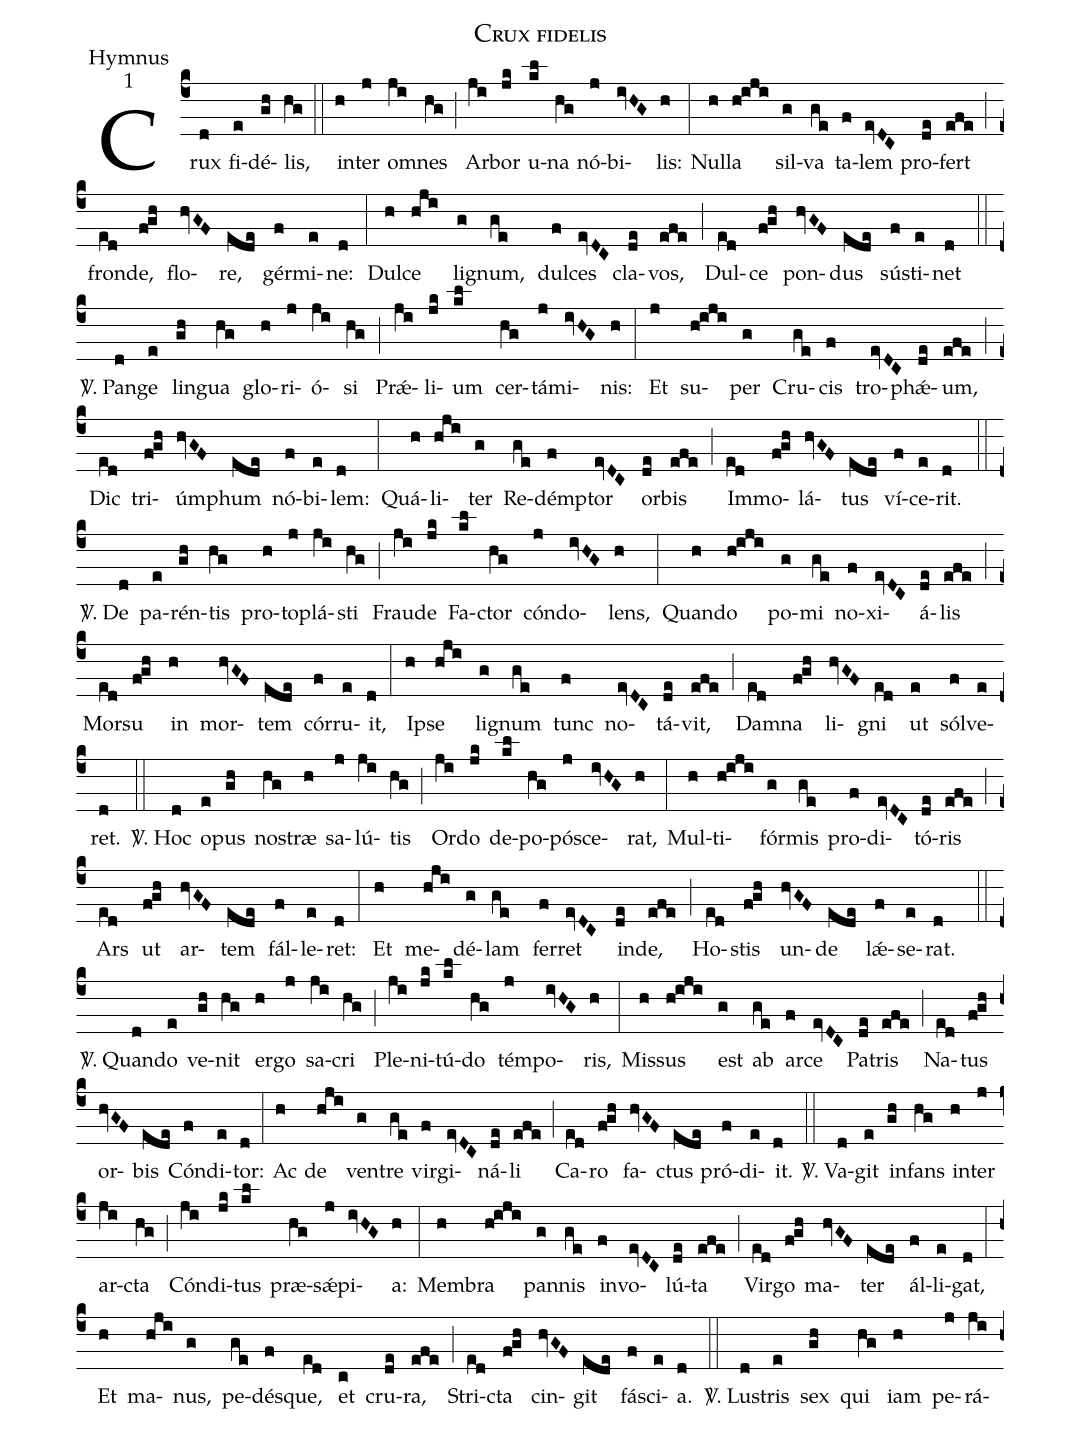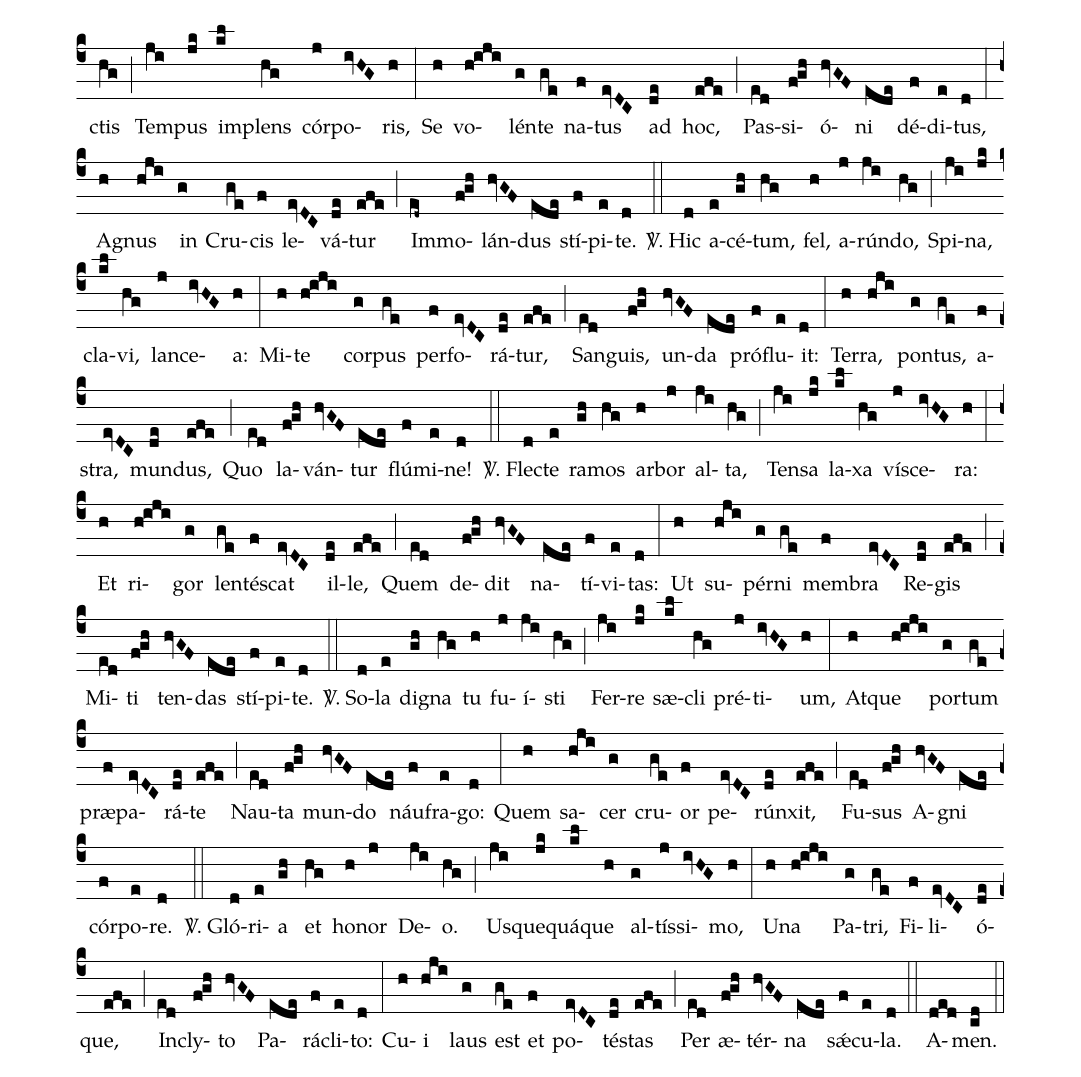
name:Crux fidelis;
office-part:Hymnus;
mode:1;
%%
(c4) Crux(d) fi(e)dé(gh)lis,(hg) (::)
in(h)ter(j) o(ji)mnes(hg) (;) Ar(ji)bor(jk) u(kl)na(hg) nó(j)bi(ivHG)lis:(h) (:)
Nul(h)la(h!iji) sil(g)va(ge) ta(f)lem(evDC) pro(de)fert(efe) (;) fron(ed)de,(f!gh) flo(hvGF)re,(ede) gér(f)mi(e)ne:(d) (:)
Dul(h)ce(hji) li(g)gnum,(ge) dul(f)ces(evDC) cla(de)vos,(efe) (;) Dul(ed)ce(f!gh) pon(hvGF)dus(ede) sú(f)sti(e)net(d) (::)

<sp>V/</sp>. Pan(d)ge(e) lin(gh)gua(hg) glo(h)ri(j)ó(ji)si(hg) (;) Pr{<sp>'ae</sp>}(ji)li(jk)um(kl) cer(hg)tá(j)mi(ivHG)nis:(h) (:)
Et(j) su(h!iji)per(g) Cru(ge)cis(f) tro(evDC)ph{<sp>'ae</sp>}(de)um,(efe) (;) Dic(ed) tri(f!gh)úm(hvGF)phum(ede) nó(f)bi(e)lem:(d) (:)
Quá(h)li(hji)ter(g) Re(ge)démp(f)tor(evDC) or(de)bis(efe) (;) Im(ed)mo(f!gh)lá(hvGF)tus(ede) ví(f)ce(e)rit.(d) (::)

<sp>V/</sp>. De(d) pa(e)rén(gh)tis(hg) pro(h)to(j)plá(ji)sti(hg) (;) Frau(ji)de(jk) Fa(kl)ctor(hg) cón(j)do(ivHG)lens,(h) (:)
Quan(h)do(h!iji) po(g)mi(ge) no(f)xi(evDC)á(de)lis(efe) (;) Mor(ed)su(f!gh) in(h) mor(hvGF)tem(ede) cór(f)ru(e)it,(d) (:)
I(h)pse(hji) li(g)gnum(ge) tunc(f) no(evDC)tá(de)vit,(efe) (;) Da(ed)mna(f!gh) li(hvGF)gni(ed) ut(e) sól(f)ve(e)ret.(d) (::)

<sp>V/</sp>. Hoc(d) o(e)pus(gh) no(hg)stræ(h) sa(j)lú(ji)tis(hg) (;) Or(ji)do(jk) de(kl)po(hg)pó(j)sce(ivHG)rat,(h) (:)
Mul(h)ti(h!iji)fór(g)mis(ge) pro(f)di(evDC)tó(de)ris(efe) (;) Ars(ed) ut(f!gh) ar(hvGF)tem(ede) fál(f)le(e)ret:(d) (:)
Et(h) me(hji)dé(g)lam(ge) fer(f)ret(evDC) in(de)de,(efe) (;) Ho(ed)stis(f!gh) un(hvGF)de(ede) l{<sp>'ae</sp>}(f)se(e)rat.(d) (::)

<sp>V/</sp>. Quan(d)do(e) ve(gh)nit(hg) er(h)go(j) sa(ji)cri(hg) (;) Ple(ji)ni(jk)tú(kl)do(hg) tém(j)po(ivHG)ris,(h) (:)
Mis(h)sus(h!iji) est(g) ab(ge) ar(f)ce(evDC) Pa(de)tris(efe) (;) Na(ed)tus(f!gh) or(hvGF)bis(ede) Cón(f)di(e)tor:(d) (:)
Ac(h) de(hji) ven(g)tre(ge) vir(f)gi(evDC)ná(de)li(efe) (;) Ca(ed)ro(f!gh) fa(hvGF)ctus(ede) pró(f)di(e)it.(d) (::)

<sp>V/</sp>. Va(d)git(e) in(gh)fans(hg) in(h)ter(j) ar(ji)cta(hg) (;) Cón(ji)di(jk)tus(kl) præ(hg)s{<sp>'ae</sp>}(j)pi(ivHG)a:(h) (:)
Mem(h)bra(h!iji) pan(g)nis(ge) in(f)vo(evDC)lú(de)ta(efe) (;) Vir(ed)go(f!gh) ma(hvGF)ter(ede) ál(f)li(e)gat,(d) (:)
Et(h) ma(hji)nus,(g) pe(ge)dé(f)sque,(ed) et(c) cru(de)ra,(efe) (;) Stri(ed)cta(f!gh) cin(hvGF)git(ede) fá(f)sci(e)a.(d) (::)

<sp>V/</sp>. Lu(d)stris(e) sex(gh) qui(hg) iam(h) pe(j)rá(ji)ctis(hg) (;) Tem(ji)pus(jk) im(kl)plens(hg) cór(j)po(ivHG)ris,(h) (:)
Se(h) vo(h!iji)lén(g)te(ge) na(f)tus(evDC) ad(de) hoc,(efe) (;) Pas(ed)si(f!gh)ó(hvGF)ni(ede) dé(f)di(e)tus,(d) (:)
A(h)gnus(hji) in(g) Cru(ge)cis(f) le(evDC)vá(de)tur(efe) (;) Im(ed~)mo(f!gh)lán(hvGF)dus(ede) stí(f)pi(e)te.(d) (::)

<sp>V/</sp>. Hic(d) a(e)cé(gh)tum,(hg) fel,(h) a(j)rún(ji)do,(hg) (;) Spi(ji)na,(jk) cla(kl)vi,(hg) lan(j)ce(ivHG)a:(h) (:)
Mi(h)te(h!iji) cor(g)pus(ge) per(f)fo(evDC)rá(de)tur,(efe) (;) San(ed)guis,(f!gh) un(hvGF)da(ede) pró(f)flu(e)it:(d) (:)
Ter(h)ra,(hji) pon(g)tus,(ge) a(f)stra,(evDC) mun(de)dus,(efe) (;) Quo(ed) la(f!gh)ván(hvGF)tur(ede) flú(f)mi(e)ne!(d) (::)

<sp>V/</sp>. Fle(d)cte(e) ra(gh)mos(hg) ar(h)bor(j) al(ji)ta,(hg) (;) Ten(ji)sa(jk) la(kl)xa(hg) ví(j)sce(ivHG)ra:(h) (:)
Et(h) ri(h!iji)gor(g) len(ge)té(f)scat(evDC) il(de)le,(efe) (;) Quem(ed) de(f!gh)dit(hvGF) na(ede)tí(f)vi(e)tas:(d) (:)
Ut(h) su(hji)pér(g)ni(ge) mem(f)bra(evDC) Re(de)gis(efe) (;) Mi(ed)ti(f!gh) ten(hvGF)das(ede) stí(f)pi(e)te.(d) (::)

<sp>V/</sp>. So(d)la(e) di(gh)gna(hg) tu(h) fu(j)í(ji)sti(hg) (;) Fer(ji)re(jk) sæ(kl)cli(hg) pré(j)ti(ivHG)um,(h) (:)
At(h)que(h!iji) por(g)tum(ge) præ(f)pa(evDC)rá(de)te(efe) (;) Nau(ed)ta(f!gh) mun(hvGF)do(ede) náu(f)fra(e)go:(d) (:)
Quem(h) sa(hji)cer(g) cru(ge)or(f) pe(evDC)rún(de)xit,(efe) (;) Fu(ed)sus(f!gh) A(hvGF)gni(ede) cór(f)po(e)re.(d) (::)

<sp>V/</sp>. Gló(d)ri(e)a(gh) et(hg) ho(h)nor(j) De(ji)o.(hg) (;) Us(ji)que(jk)quá(kl)que(h) al(g)tís(j)si(ivHG)mo,(h) (:)
U(h)na(h!iji) Pa(g)tri,(ge) Fi(f)li(evDC)ó(de)que,(efe) (;) In(ed)cly(f!gh)to(hvGF) Pa(ede)rá(f)cli(e)to:(d) (:)
Cu(h)i(hji) laus(g) est(ge) et(f) po(evDC)té(de)stas(efe) (;) Per(ed) æ(f!gh)tér(hvGF)na(ede) s{<sp>'ae</sp>}(f)cu(e)la.(d) (::)
A(ded)men.(cd) (::)
